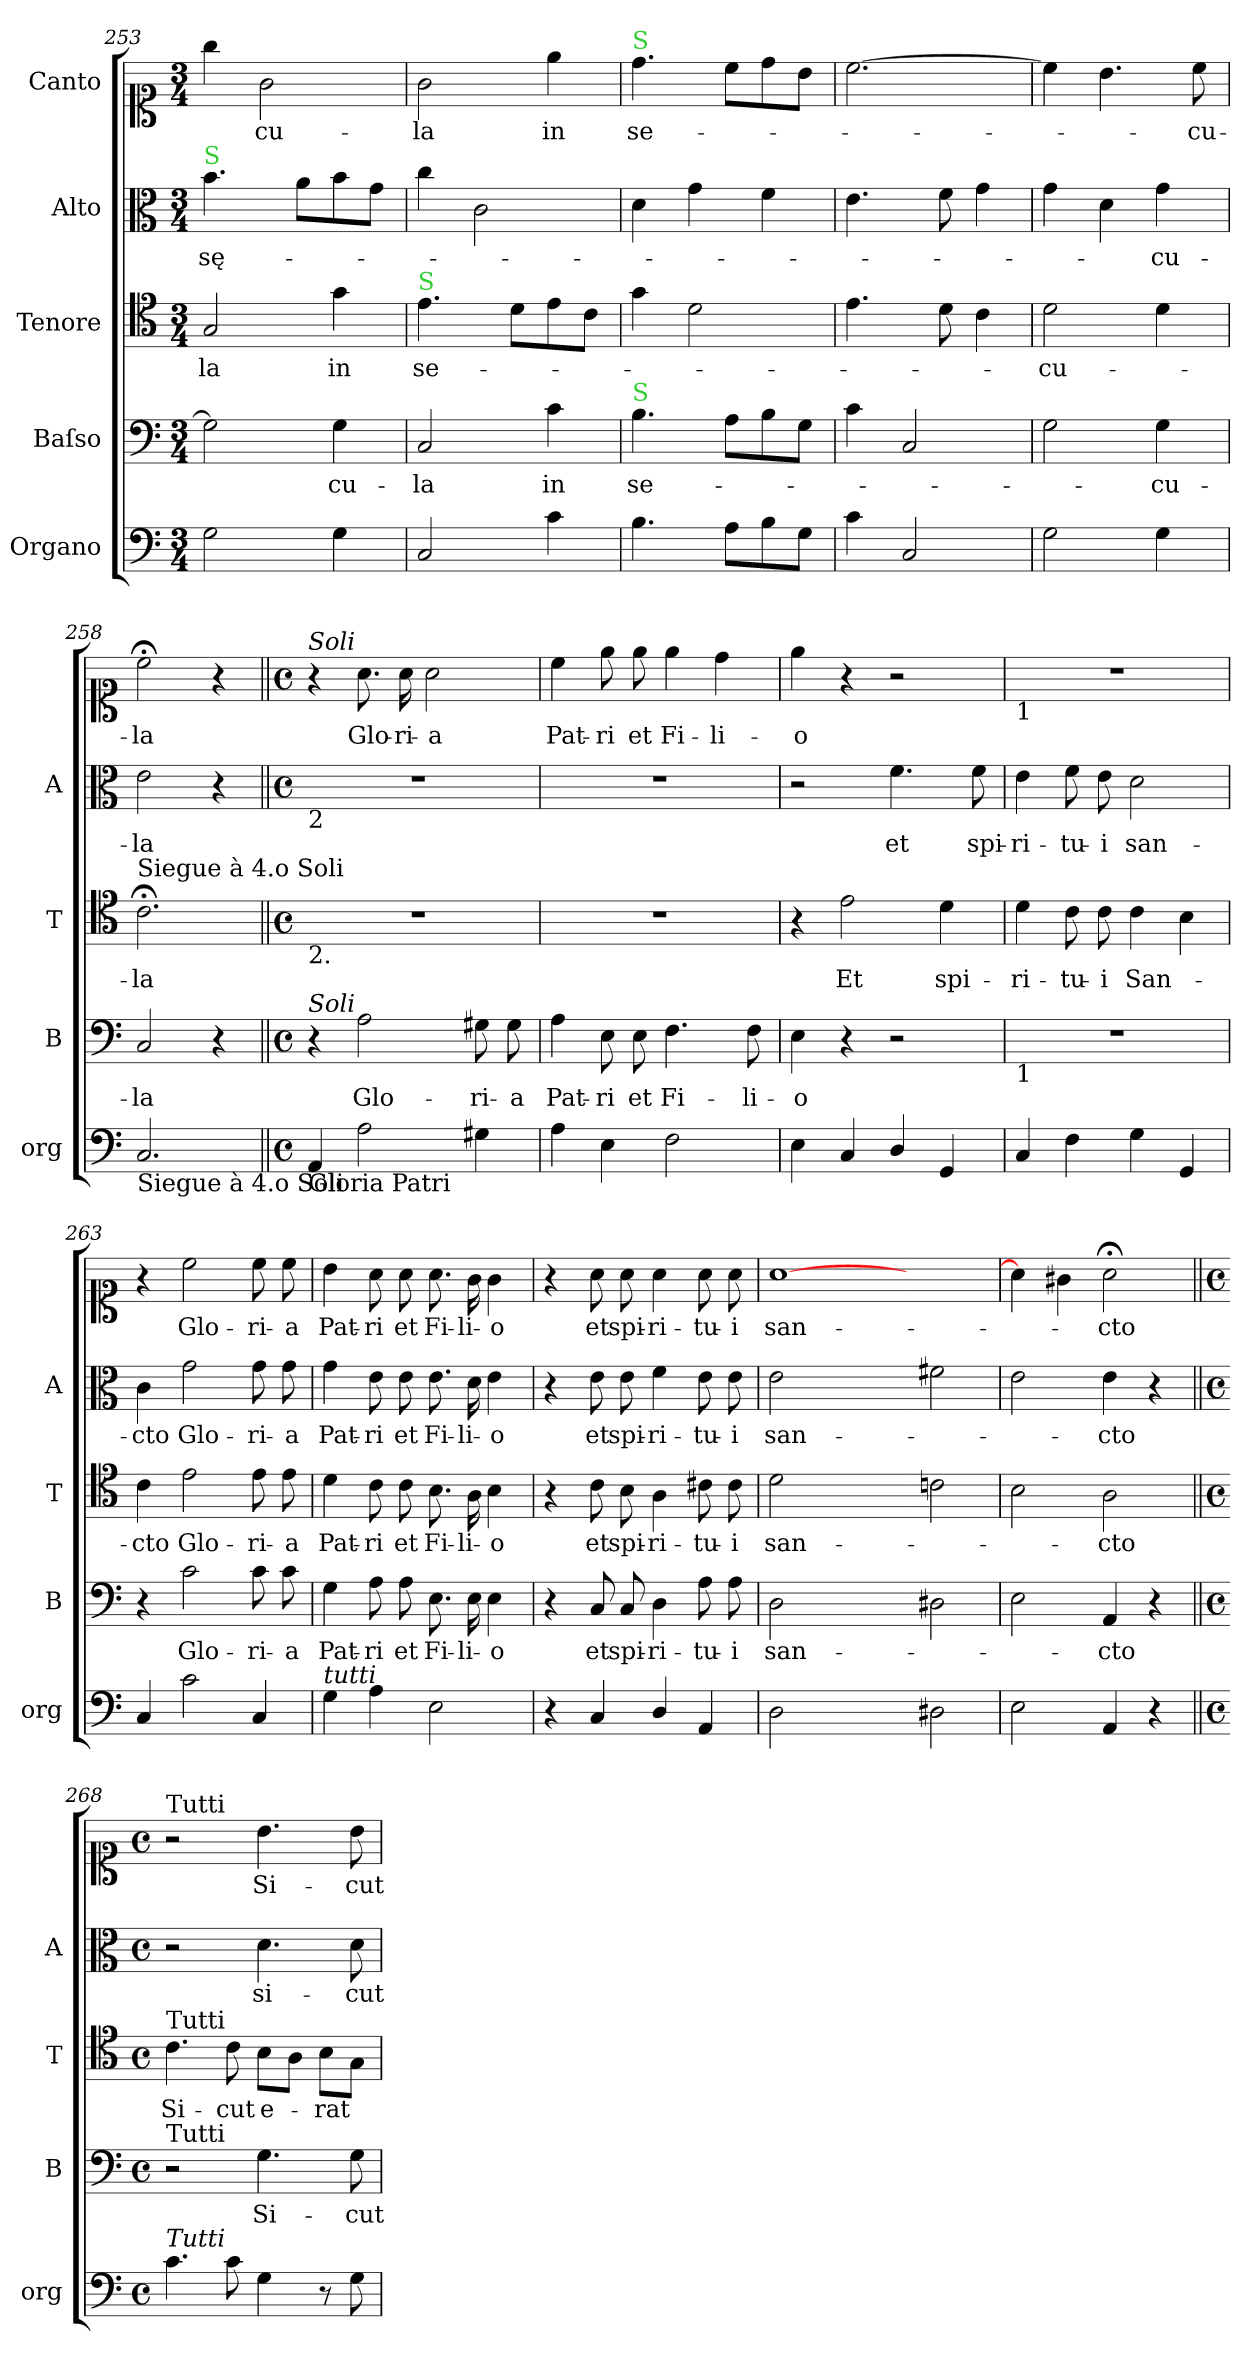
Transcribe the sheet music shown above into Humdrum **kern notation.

**kern	**kern	**text	**kern	**text	**kern	**text	**kern	**text
*part5	*part4	*part4	*part3	*part3	*part2	*part2	*part1	*part1
*staff5	*staff4	*staff4	*staff3	*staff3	*staff2	*staff2	*staff1	*staff1
*I"Organo	*I"Baſso	*	*I"Tenore	*	*I"Alto	*	*I"Canto	*
*I'org	*I'B	*	*I'T	*	*I'A	*	*	*
*clefF4	*clefF4	*	*clefC4	*	*clefC3	*	*clefC1	*
*k[]	*k[]	*	*k[]	*	*k[]	*	*k[]	*
*M3/4	*M3/4	*	*M3/4	*	*M3/4	*	*M3/4	*
=253	=253	=253	=253	=253	=253	=253	=253	=253
!	!	!	!	!	!LO:TX:a:color=limegreen:t=S	!	!	!
2G\	2G\]	.	2G/	-la	4.b\	sę-	4gg\	.
.	.	.	.	.	.	.	2g\	-cu-
.	.	.	.	.	8a\L	.	.	.
4G\	4G\	-cu-	4g\	in	8b\	.	.	.
.	.	.	.	.	8g\J	.	.	.
=254	=254	=254	=254	=254	=254	=254	=254	=254
!	!	!	!LO:TX:a:color=limegreen:t=S	!	!	!	!	!
2C/	2C/	-la	4.e\	se-	4cc\	.	2g\	-la
.	.	.	.	.	2c\	.	.	.
.	.	.	8d\L	.	.	.	.	.
4c\	4c\	in	8e\	.	.	.	4ee\	in
.	.	.	8c\J	.	.	.	.	.
=255	=255	=255	=255	=255	=255	=255	=255	=255
!	!	!	!	!	!	!	!LO:TX:a:color=limegreen:t=S	!
!	!LO:TX:a:color=limegreen:t=S	!	!	!	!	!	!	!
4.B\	4.B\	se-	4g\	.	4d\	.	4.dd\	se-
.	.	.	2d\	.	4g\	.	.	.
8A\L	8A\L	.	.	.	.	.	8cc\L	.
8B\	8B\	.	.	.	4f\	.	8dd\	.
8G\J	8G\J	.	.	.	.	.	8b\J	.
=256	=256	=256	=256	=256	=256	=256	=256	=256
4c\	4c\	.	4.e\	.	4.e\	.	[2.cc\	.
2C/	2C/	.	.	.	.	.	.	.
.	.	.	8d\	.	8f\	.	.	.
.	.	.	4c\	.	4g\	.	.	.
=257	=257	=257	=257	=257	=257	=257	=257	=257
2G\	2G\	.	2d\	-cu-	4g\	.	4cc\]	.
.	.	.	.	.	4d\	.	4.b\	.
4G\	4G\	-cu-	4d\	.	4g\	-cu-	.	.
.	.	.	.	.	.	.	8cc\	-cu-
=258	=258	=258	=258	=258	=258	=258	=258	=258
!	!	!	!LO:TX:a:t=Siegue à 4.o Soli	!	!	!	!	!
!LO:TX:b:t=Siegue à 4.o Soli	!	!	!	!	!	!	!	!
2.C/	2C/	-la	2.c;<\	-la	2e\	-la	2cc;<\	-la
.	4r	.	.	.	4r	.	4r	.
=259||	=259||	=259||	=259||	=259||	=259||	=259||	=259||	=259||
*M4/4	*M4/4	*	*M4/4	*	*M4/4	*	*M4/4	*
*met(c)	*met(c)	*	*met(c)	*	*met(c)	*	*met(c)	*
!	!	!	!	!	!	!	!LO:TX:a:i:t=Soli	!
!	!	!	!	!	!LO:TX:b:t=2	!	!	!
!	!	!	!LO:TX:b:t=2.	!	!	!	!	!
!	!LO:TX:a:i:t=Soli	!	!	!	!	!	!	!
!LO:TX:b:t=Gloria Patri	!	!	!	!	!	!	!	!
4AA/	4r	.	1r	.	1r	.	4r	.
2A\	2A\	Glo-	.	.	.	.	8.a\	Glo-
.	.	.	.	.	.	.	16a\	-ri-
.	.	.	.	.	.	.	2a\	-a
4G#X\	8G#X\	-ri-	.	.	.	.	.	.
.	8G#\	-a	.	.	.	.	.	.
=260	=260	=260	=260	=260	=260	=260	=260	=260
4A\	4A\	Pat-	1r	.	1r	.	4cc\	Pat-
4E\	8E\	-ri	.	.	.	.	8ee\	-ri
.	8E\	et	.	.	.	.	8ee\	et
2F\	4.F\	Fi-	.	.	.	.	4ee\	Fi-
.	.	.	.	.	.	.	4dd\	-li-
.	8F\	-li-	.	.	.	.	.	.
=261	=261	=261	=261	=261	=261	=261	=261	=261
4E\	4E\	-o	4r	.	2r	.	4ee\	-o
4C/	4r	.	2e\	Et	.	.	4r	.
4D/	2r	.	.	.	4.f\	et	2r	.
4GG/	.	.	4d\	spi-	.	.	.	.
.	.	.	.	.	8f\	spi-	.	.
=262	=262	=262	=262	=262	=262	=262	=262	=262
!	!	!	!	!	!	!	!LO:TX:b:t=1	!
!	!LO:TX:b:t=1	!	!	!	!	!	!	!
4C/	1r	.	4d\	-ri-	4e\	-ri-	1r	.
4F\	.	.	8c\	-tu-	8f\	-tu-	.	.
.	.	.	8c\	-i	8e\	-i	.	.
4G\	.	.	4c\	San-	2d\	san-	.	.
4GG/	.	.	4B\	.	.	.	.	.
=263	=263	=263	=263	=263	=263	=263	=263	=263
4C/	4r	.	4c\	-cto	4c\	-cto	4r	.
2c\	2c\	Glo-	2e\	Glo-	2g\	Glo-	2cc\	Glo-
4C/	8c\	-ri-	8e\	-ri-	8g\	-ri-	8cc\	-ri-
.	8c\	-a	8e\	-a	8g\	-a	8cc\	-a
=264	=264	=264	=264	=264	=264	=264	=264	=264
!LO:TX:a:i:t=tutti	!	!	!	!	!	!	!	!
4G\	4G\	Pat-	4d\	Pat-	4g\	Pat-	4b\	Pat-
4A\	8A\	-ri	8c\	-ri	8e\	-ri	8a\	-ri
.	8A\	et	8c\	et	8e\	et	8a\	et
2E\	8.E\	Fi-	8.B\	Fi-	8.e\	Fi-	8.a\	Fi-
.	16E\	-li-	16A\	-li-	16d\	-li-	16g\	-li-
.	4E\	-o	4B\	-o	4e\	-o	4g\	-o
=265	=265	=265	=265	=265	=265	=265	=265	=265
4r	4r	.	4r	.	4r	.	4r	.
4C/	8C/	et	8c\	et	8e\	et	8a\	et
.	8C/	spi-	8B\	spi-	8e\	spi-	8a\	spi-
4D/	4D\	-ri-	4A\	-ri-	4f\	-ri-	4a\	-ri-
4AA/	8A\	-tu-	8c#X\	-tu-	8e\	-tu-	8a\	-tu-
.	8A\	-i	8c#\	-i	8e\	-i	8a\	-i
=266	=266	=266	=266	=266	=266	=266	=266	=266
2D\	2D\	san-	2d\	san-	2e\	san-	[1a	san-
2ryy	2ryy	.	2ryy	.	2ryy	.	.	.
=-	=-	=-	=-	=-	=-	=-	=-	=-
2D#X\	2D#X\	.	2cn\	.	2f#X\	.	2ryy	.
=267	=267	=267	=267	=267	=267	=267	=267	=267
2E\	2E\	.	2B\	.	2e\	.	4a\]	.
.	.	.	.	.	.	.	4g#X\	.
4AA/	4AA/	-cto	2A\	-cto	4e\	-cto	2a;<\	-cto
4r	4r	.	.	.	4r	.	.	.
=268||	=268||	=268||	=268||	=268||	=268||	=268||	=268||	=268||
*M4/4	*M4/4	*	*M4/4	*	*M4/4	*	*M4/4	*
*met(c)	*met(c)	*	*met(c)	*	*met(c)	*	*met(c)	*
!	!	!	!	!	!	!	!LO:TX:a:t=Tutti	!
!	!	!	!LO:TX:a:t=Tutti	!	!	!	!	!
!	!LO:TX:a:t=Tutti	!	!	!	!	!	!	!
!LO:TX:a:i:t=Tutti	!	!	!	!	!	!	!	!
4.c\	2r	.	4.c\	Si-	2r	.	2r	.
8c\	.	.	8c\	-cut	.	.	.	.
4G\	4.G\	Si-	8B\L	e-	4.d\	si-	4.b\	Si-
.	.	.	8A\J	.	.	.	.	.
8r	.	.	8B\L	-rat	.	.	.	.
8G\	8G\	-cut	8G\J	.	8d\	-cut	8b\	-cut
=	=	=	=	=	=	=	=	=
*-	*-	*-	*-	*-	*-	*-	*-	*-
